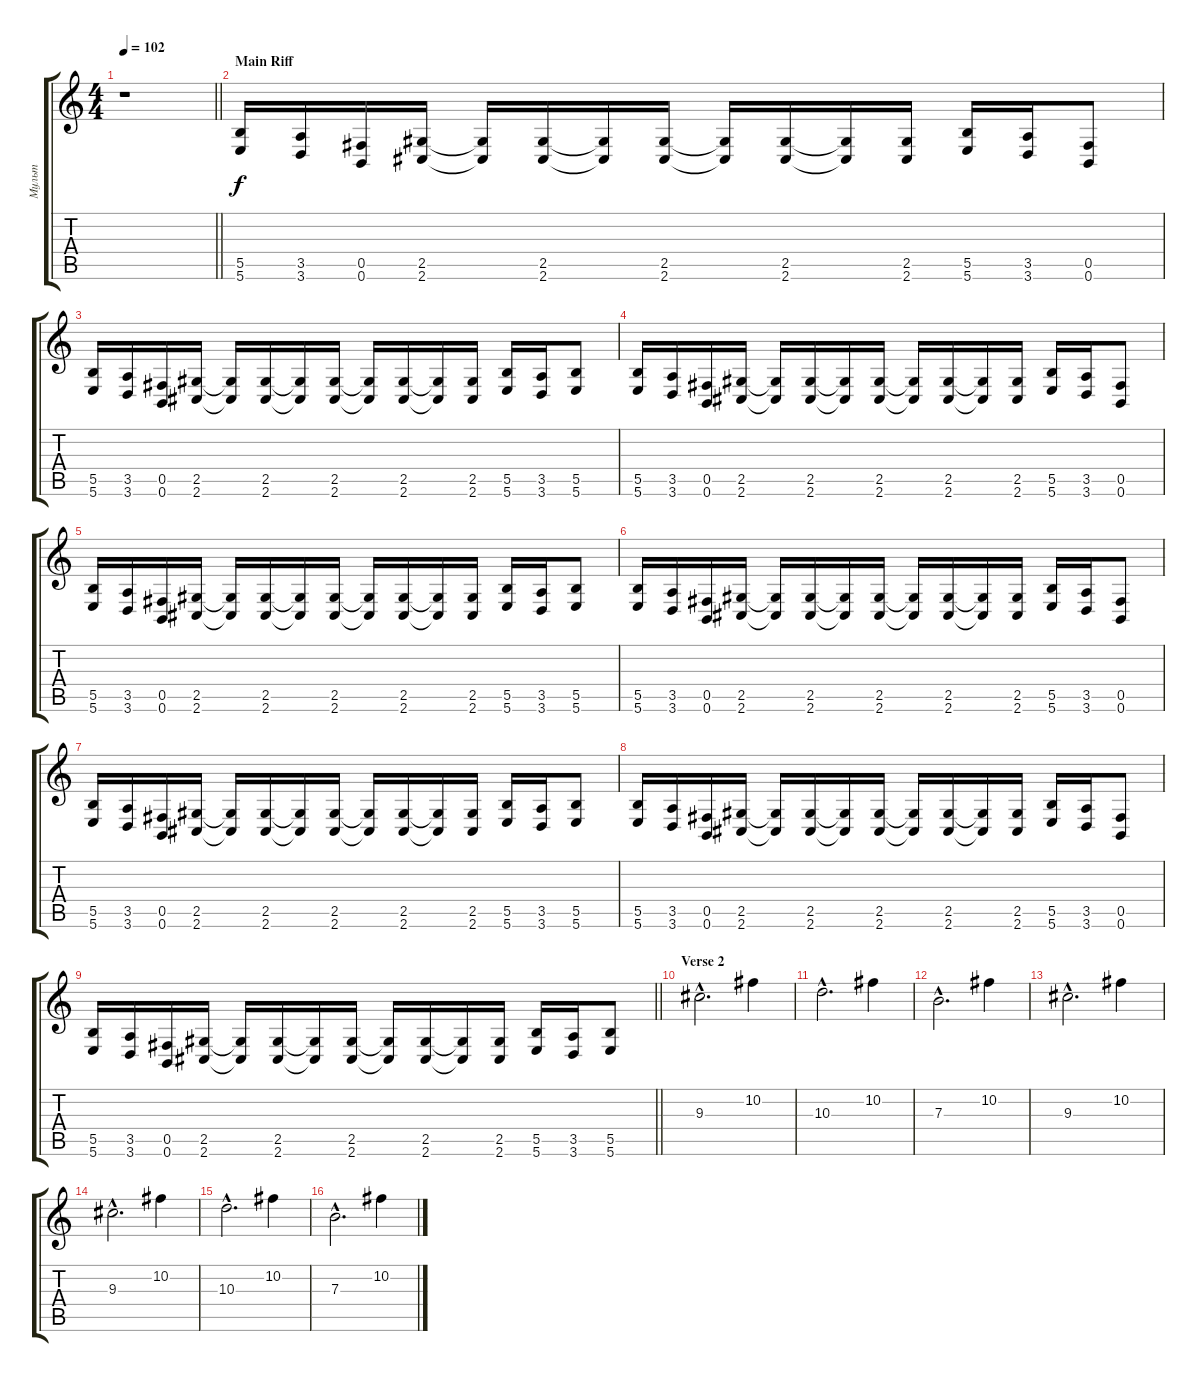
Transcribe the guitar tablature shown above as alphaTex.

\track ("Мульт" "Мульт") {instrument electricguitarclean}
\staff {score tabs}
\tuning (Db4 Ab3 E3 B2 Gb2 B1) {hide}
\ts (4 4)
\section ("" "")
\tempo 102
\clef g2
\barLineRight lightlight
\ks c
r.1{dy f} |
\section ("" "Main Riff")
(5.5 5.6).16{instrument distortionguitar} (3.5 3.6).16 (0.5 0.6).16 (2.5 2.6).16 (2.5{t} 2.6{t}).16 (2.5 2.6).16 (2.5{t} 2.6{t}).16 (2.5 2.6).16 (2.5{t} 2.6{t}).16 (2.5 2.6).16 (2.5{t} 2.6{t}).16 (2.5 2.6).16 (5.5 5.6).16 (3.5 3.6).16 (0.5 0.6).8 |
(5.5 5.6).16 (3.5 3.6).16 (0.5 0.6).16 (2.5 2.6).16 (2.5{t} 2.6{t}).16 (2.5 2.6).16 (2.5{t} 2.6{t}).16 (2.5 2.6).16 (2.5{t} 2.6{t}).16 (2.5 2.6).16 (2.5{t} 2.6{t}).16 (2.5 2.6).16 (5.5 5.6).16 (3.5 3.6).16 (5.5 5.6).8 |
(5.5 5.6).16 (3.5 3.6).16 (0.5 0.6).16 (2.5 2.6).16 (2.5{t} 2.6{t}).16 (2.5 2.6).16 (2.5{t} 2.6{t}).16 (2.5 2.6).16 (2.5{t} 2.6{t}).16 (2.5 2.6).16 (2.5{t} 2.6{t}).16 (2.5 2.6).16 (5.5 5.6).16 (3.5 3.6).16 (0.5 0.6).8 |
(5.5 5.6).16 (3.5 3.6).16 (0.5 0.6).16 (2.5 2.6).16 (2.5{t} 2.6{t}).16 (2.5 2.6).16 (2.5{t} 2.6{t}).16 (2.5 2.6).16 (2.5{t} 2.6{t}).16 (2.5 2.6).16 (2.5{t} 2.6{t}).16 (2.5 2.6).16 (5.5 5.6).16 (3.5 3.6).16 (5.5 5.6).8 |
(5.5 5.6).16 (3.5 3.6).16 (0.5 0.6).16 (2.5 2.6).16 (2.5{t} 2.6{t}).16 (2.5 2.6).16 (2.5{t} 2.6{t}).16 (2.5 2.6).16 (2.5{t} 2.6{t}).16 (2.5 2.6).16 (2.5{t} 2.6{t}).16 (2.5 2.6).16 (5.5 5.6).16 (3.5 3.6).16 (0.5 0.6).8 |
(5.5 5.6).16 (3.5 3.6).16 (0.5 0.6).16 (2.5 2.6).16 (2.5{t} 2.6{t}).16 (2.5 2.6).16 (2.5{t} 2.6{t}).16 (2.5 2.6).16 (2.5{t} 2.6{t}).16 (2.5 2.6).16 (2.5{t} 2.6{t}).16 (2.5 2.6).16 (5.5 5.6).16 (3.5 3.6).16 (5.5 5.6).8 |
(5.5 5.6).16 (3.5 3.6).16 (0.5 0.6).16 (2.5 2.6).16 (2.5{t} 2.6{t}).16 (2.5 2.6).16 (2.5{t} 2.6{t}).16 (2.5 2.6).16 (2.5{t} 2.6{t}).16 (2.5 2.6).16 (2.5{t} 2.6{t}).16 (2.5 2.6).16 (5.5 5.6).16 (3.5 3.6).16 (0.5 0.6).8 |
\barLineRight lightlight
(5.5 5.6).16 (3.5 3.6).16 (0.5 0.6).16 (2.5 2.6).16 (2.5{t} 2.6{t}).16 (2.5 2.6).16 (2.5{t} 2.6{t}).16 (2.5 2.6).16 (2.5{t} 2.6{t}).16 (2.5 2.6).16 (2.5{t} 2.6{t}).16 (2.5 2.6).16 (5.5 5.6).16 (3.5 3.6).16 (5.5 5.6).8 |
\section ("" "Verse 2")
9.3{hac}.2{d instrument electricguitarclean} 10.2.4 |
10.3{hac}.2{d} 10.2.4 |
7.3{hac}.2{d} 10.2.4 |
9.3{hac}.2{d} 10.2.4 |
9.3{hac}.2{d} 10.2.4 |
10.3{hac}.2{d} 10.2.4 |
7.3{hac}.2{d} 10.2.4
